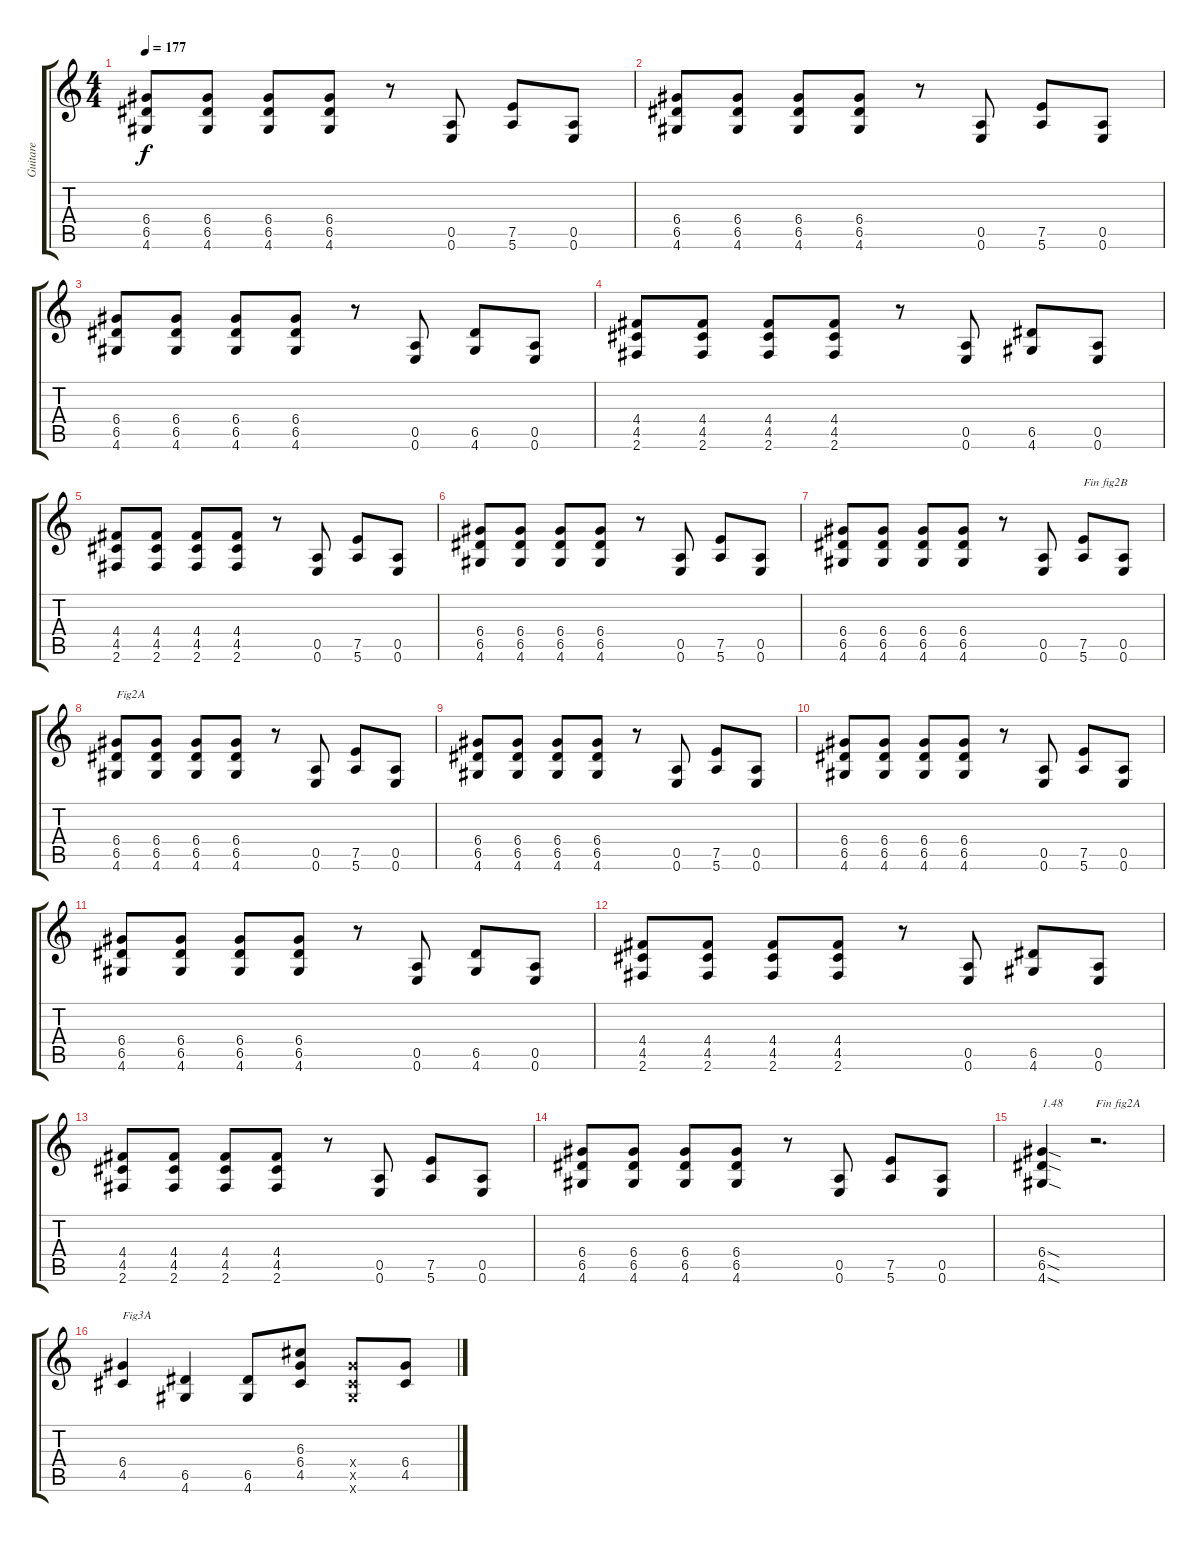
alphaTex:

\track ("Guitare" "Guitare") {instrument overdrivenguitar}
\staff {score tabs}
\tuning (E4 B3 G3 D3 A2 E2) {hide}
\ts (4 4)
\tempo 177
\clef g2
\ks c
(6.4 6.5 4.6).8{dy f} (6.4 6.5 4.6).8 (6.4 6.5 4.6).8 (6.4 6.5 4.6).8 r.8 (0.5 0.6).8 (7.5 5.6).8 (0.5 0.6).8 |
(6.4 6.5 4.6).8 (6.4 6.5 4.6).8 (6.4 6.5 4.6).8 (6.4 6.5 4.6).8 r.8 (0.5 0.6).8 (7.5 5.6).8 (0.5 0.6).8 |
(6.4 6.5 4.6).8 (6.4 6.5 4.6).8 (6.4 6.5 4.6).8 (6.4 6.5 4.6).8 r.8 (0.5 0.6).8 (6.5 4.6).8 (0.5 0.6).8 |
(4.4 4.5 2.6).8 (4.4 4.5 2.6).8 (4.4 4.5 2.6).8 (4.4 4.5 2.6).8 r.8 (0.5 0.6).8 (6.5 4.6).8 (0.5 0.6).8 |
(4.4 4.5 2.6).8 (4.4 4.5 2.6).8 (4.4 4.5 2.6).8 (4.4 4.5 2.6).8 r.8 (0.5 0.6).8 (7.5 5.6).8 (0.5 0.6).8 |
(6.4 6.5 4.6).8 (6.4 6.5 4.6).8 (6.4 6.5 4.6).8 (6.4 6.5 4.6).8 r.8 (0.5 0.6).8 (7.5 5.6).8 (0.5 0.6).8 |
(6.4 6.5 4.6).8 (6.4 6.5 4.6).8 (6.4 6.5 4.6).8 (6.4 6.5 4.6).8 r.8 (0.5 0.6).8 (7.5 5.6).8{txt "Fin fig2B"} (0.5 0.6).8 |
(6.4 6.5 4.6).8{txt "Fig2A"} (6.4 6.5 4.6).8 (6.4 6.5 4.6).8 (6.4 6.5 4.6).8 r.8 (0.5 0.6).8 (7.5 5.6).8 (0.5 0.6).8 |
(6.4 6.5 4.6).8 (6.4 6.5 4.6).8 (6.4 6.5 4.6).8 (6.4 6.5 4.6).8 r.8 (0.5 0.6).8 (7.5 5.6).8 (0.5 0.6).8 |
(6.4 6.5 4.6).8 (6.4 6.5 4.6).8 (6.4 6.5 4.6).8 (6.4 6.5 4.6).8 r.8 (0.5 0.6).8 (7.5 5.6).8 (0.5 0.6).8 |
(6.4 6.5 4.6).8 (6.4 6.5 4.6).8 (6.4 6.5 4.6).8 (6.4 6.5 4.6).8 r.8 (0.5 0.6).8 (6.5 4.6).8 (0.5 0.6).8 |
(4.4 4.5 2.6).8 (4.4 4.5 2.6).8 (4.4 4.5 2.6).8 (4.4 4.5 2.6).8 r.8 (0.5 0.6).8 (6.5 4.6).8 (0.5 0.6).8 |
(4.4 4.5 2.6).8 (4.4 4.5 2.6).8 (4.4 4.5 2.6).8 (4.4 4.5 2.6).8 r.8 (0.5 0.6).8 (7.5 5.6).8 (0.5 0.6).8 |
(6.4 6.5 4.6).8 (6.4 6.5 4.6).8 (6.4 6.5 4.6).8 (6.4 6.5 4.6).8 r.8 (0.5 0.6).8 (7.5 5.6).8 (0.5 0.6).8 |
(6.4{sod} 6.5{sod} 4.6{sod}).4{txt "1.48"} r.2{d txt "Fin fig2A"} |
(6.4 4.5).4{txt "Fig3A"} (6.5 4.6).4 (6.5 4.6).8 (6.3 6.4 4.5).8 (6.4{x} 4.5{x} 4.6{x}).8 (6.4 4.5).8
